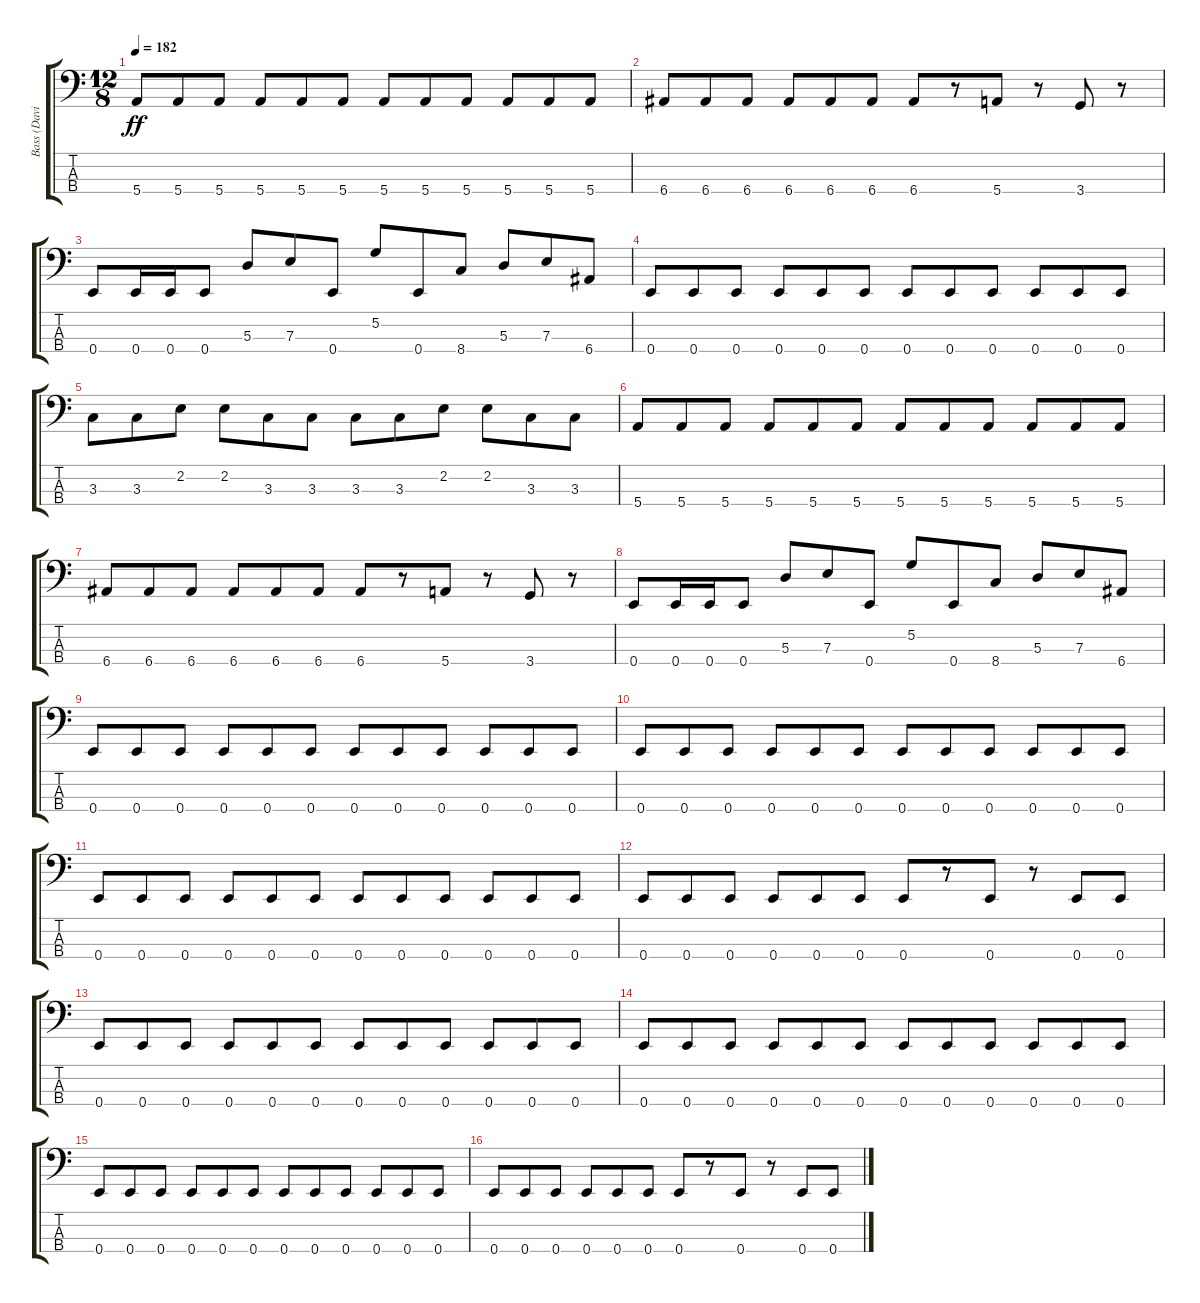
\track ("Bass (David Ellefson)" "Bass (Davi") {instrument electricbasspick}
\staff {score tabs}
\tuning (G2 D2 A1 E1) {hide}
\ts (12 8)
\tempo 182
\clef f4
\ks c
5.4.8{dy ff} 5.4.8 5.4.8 5.4.8 5.4.8 5.4.8 5.4.8 5.4.8 5.4.8 5.4.8 5.4.8 5.4.8 |
6.4.8 6.4.8 6.4.8 6.4.8 6.4.8 6.4.8 6.4.8 r.8 5.4.8 r.8 3.4.8 r.8 |
0.4.8 0.4.16 0.4.16 0.4.8 5.3.8 7.3.8 0.4.8 5.2.8 0.4.8 8.4.8 5.3.8 7.3.8 6.4.8 |
0.4.8 0.4.8 0.4.8 0.4.8 0.4.8 0.4.8 0.4.8 0.4.8 0.4.8 0.4.8 0.4.8 0.4.8 |
3.3.8 3.3.8 2.2.8 2.2.8 3.3.8 3.3.8 3.3.8 3.3.8 2.2.8 2.2.8 3.3.8 3.3.8 |
5.4.8 5.4.8 5.4.8 5.4.8 5.4.8 5.4.8 5.4.8 5.4.8 5.4.8 5.4.8 5.4.8 5.4.8 |
6.4.8 6.4.8 6.4.8 6.4.8 6.4.8 6.4.8 6.4.8 r.8 5.4.8 r.8 3.4.8 r.8 |
0.4.8 0.4.16 0.4.16 0.4.8 5.3.8 7.3.8 0.4.8 5.2.8 0.4.8 8.4.8 5.3.8 7.3.8 6.4.8 |
0.4.8 0.4.8 0.4.8 0.4.8 0.4.8 0.4.8 0.4.8 0.4.8 0.4.8 0.4.8 0.4.8 0.4.8 |
0.4.8 0.4.8 0.4.8 0.4.8 0.4.8 0.4.8 0.4.8 0.4.8 0.4.8 0.4.8 0.4.8 0.4.8 |
0.4.8 0.4.8 0.4.8 0.4.8 0.4.8 0.4.8 0.4.8 0.4.8 0.4.8 0.4.8 0.4.8 0.4.8 |
0.4.8 0.4.8 0.4.8 0.4.8 0.4.8 0.4.8 0.4.8 r.8 0.4.8 r.8 0.4.8 0.4.8 |
0.4.8 0.4.8 0.4.8 0.4.8 0.4.8 0.4.8 0.4.8 0.4.8 0.4.8 0.4.8 0.4.8 0.4.8 |
0.4.8 0.4.8 0.4.8 0.4.8 0.4.8 0.4.8 0.4.8 0.4.8 0.4.8 0.4.8 0.4.8 0.4.8 |
0.4.8 0.4.8 0.4.8 0.4.8 0.4.8 0.4.8 0.4.8 0.4.8 0.4.8 0.4.8 0.4.8 0.4.8 |
0.4.8 0.4.8 0.4.8 0.4.8 0.4.8 0.4.8 0.4.8 r.8 0.4.8 r.8 0.4.8 0.4.8
